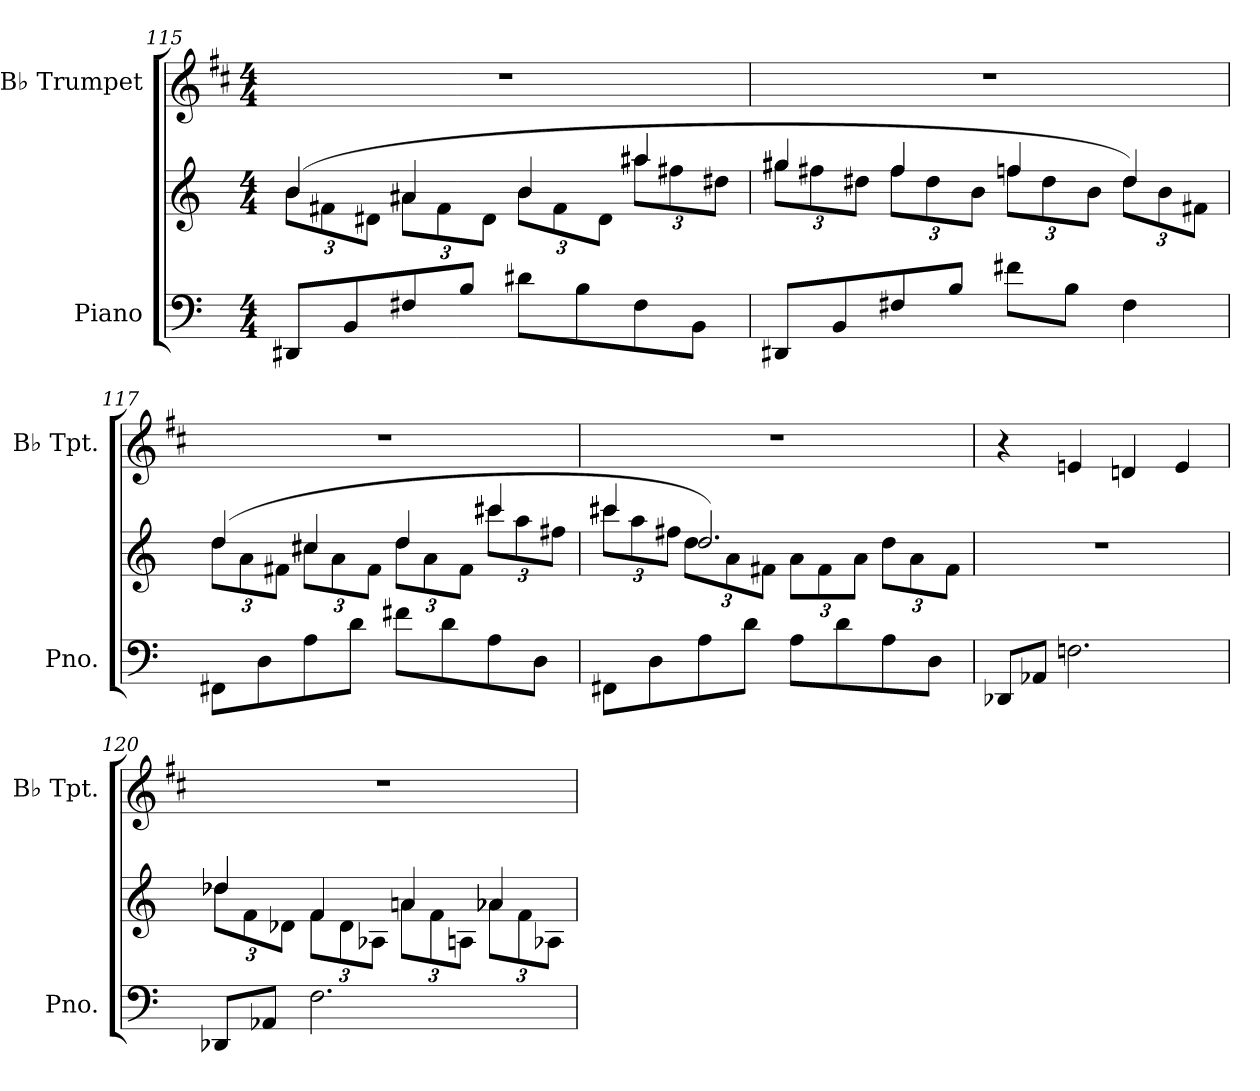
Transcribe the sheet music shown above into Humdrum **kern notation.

**kern	**kern	**kern
*part2	*part2	*part1
*staff3	*staff2	*staff1
*I"Piano	*	*I"B♭ Trumpet
*I'Pno.	*	*I'B♭ Tpt.
!!LO:LB:g=z
*clefF4	*clefG2	*clefG2
*	*	*ITrd1c2
*k[]	*k[]	*k[]
*M4/4	*M4/4	*M4/4
=115	=115	=115
*	*^	*
*	*	*Xbrackettup	*
8DD#X/L	(4b/	12b\L	1r
.	.	12f#X\	.
8BB/	.	.	.
.	.	12d#X\J	.
8F#X/	4a#X/	12a#\L	.
.	.	12f#\	.
8B/J	.	.	.
.	.	12d#\J	.
8d#X\L	4b/	12b\L	.
.	.	12f#\	.
8B\	.	.	.
.	.	12d#\J	.
8F#\	4aa#X/	12aa#\L	.
.	.	12ff#X\	.
8BB\J	.	.	.
.	.	12dd#X\J	.
=116	=116	=116	=116
8DD#X/L	4gg#X/	12gg#\L	1r
.	.	12ff#X\	.
8BB/	.	.	.
.	.	12dd#X\J	.
8F#X/	4ff#/	12ff#\L	.
.	.	12dd#\	.
8B/J	.	.	.
.	.	12b\J	.
8f#X\L	4ffn/	12ff\L	.
.	.	12dd#\	.
8B\J	.	.	.
.	.	12b\J	.
4F#\	4dd#/)	12dd#\L	.
.	.	12b\	.
.	.	12f#X\J	.
!!LO:PB:g=z
=117	=117	=117	=117
8FF#X\L	(4dd/	12dd\L	1r
.	.	12a\	.
8D\	.	.	.
.	.	12f#X\J	.
8A\	4cc#X/	12cc#\L	.
.	.	12a\	.
8d\J	.	.	.
.	.	12f#\J	.
8f#X\L	4dd/	12dd\L	.
.	.	12a\	.
8d\	.	.	.
.	.	12f#\J	.
8A\	4ccc#X/	12ccc#\L	.
.	.	12aa\	.
8D\J	.	.	.
.	.	12ff#X\J	.
=118	=118	=118	=118
8FF#X\L	4ccc#X/	12ccc#\L	1r
.	.	12aa\	.
8D\	.	.	.
.	.	12ff#X\J	.
8A\	2.dd/)	12dd\L	.
.	.	12a\	.
8d\J	.	.	.
.	.	12f#X\J	.
8A\L	.	12a\L	.
.	.	12f#\	.
8d\	.	.	.
.	.	12a\J	.
8A\	.	12dd\L	.
.	.	12a\	.
8D\J	.	.	.
.	.	12f#\J	.
*	*v	*v	*
=119	=119	=119
8DD-X/L	1r	4r
8AA-X/J	.	.
2.Fni\	.	4dn/
.	.	4cn/
.	.	4d/
!!LO:LB:g=z
=120	=120	=120
*	*^	*
8DD-X/L	4dd-X/	12dd-\L	1r
.	.	12f\	.
8AA-X/J	.	.	.
.	.	12d-X\J	.
2.F\	4f/	12f\L	.
.	.	12d-\	.
.	.	12A-X\J	.
.	4an/	12a\L	.
.	.	12f\	.
.	.	12An\J	.
.	4a-X/	12a-\L	.
.	.	12f\	.
.	.	12A-X\J	.
*	*v	*v	*
=	=	=
*-	*-	*-
